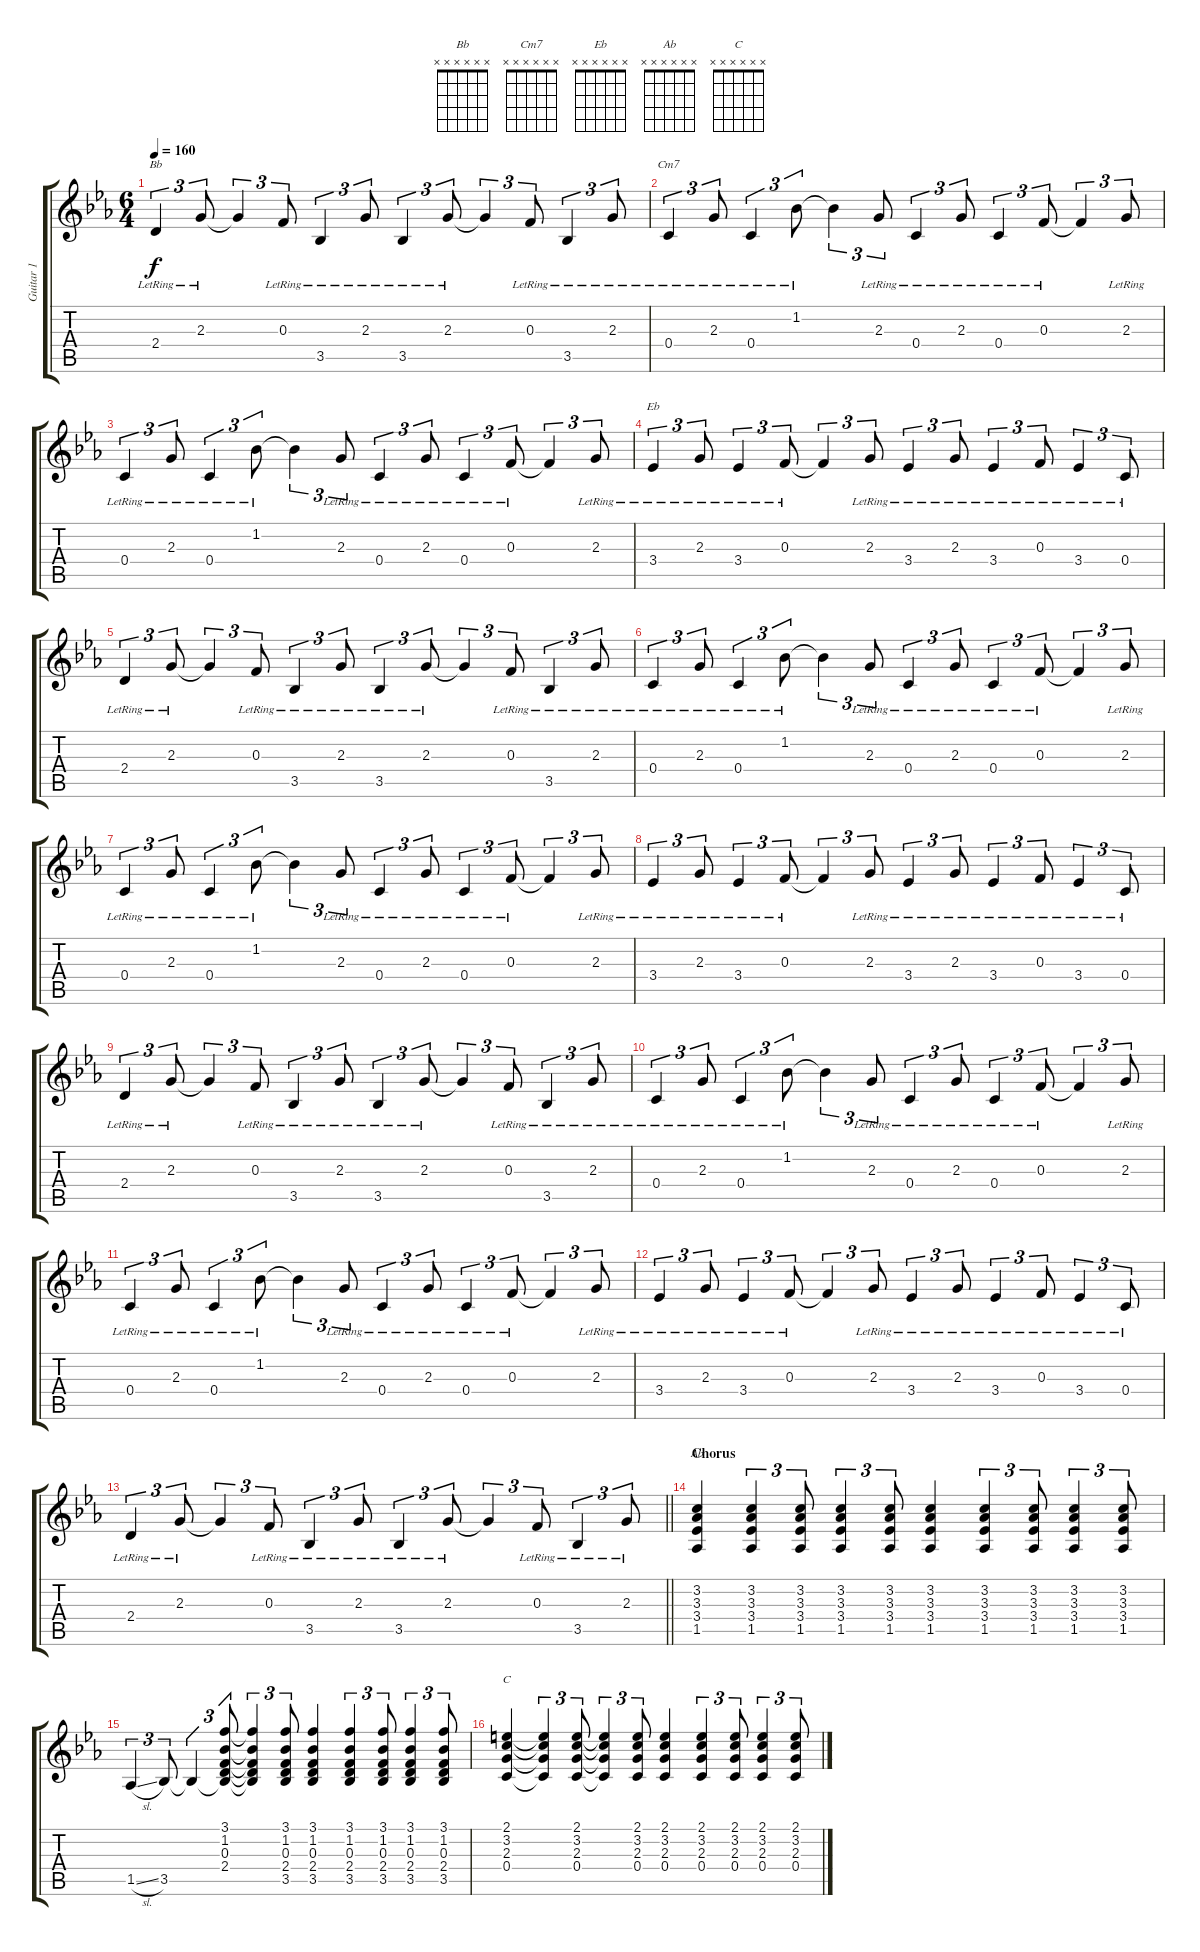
\track ("Guitar 1" "Guitar 1") {instrument acousticguitarsteel}
\staff {score tabs}
\tuning (D4 A3 F3 C3 G2 C2) {hide}
\chord ("Bb" x x x x x x)
\chord ("Cm7" x x x x x x)
\chord ("Eb" x x x x x x)
\chord ("Ab" x x x x x x)
\chord ("C" x x x x x x)
\ts (6 4)
\tempo 160
\clef g2
\ks cminor
2.4{lr}.4{tu (3 2) ch "Bb" dy f} 2.3{lr}.8{tu (3 2)} 2.3{t}.4{tu (3 2)} 0.3{lr}.8{tu (3 2)} 3.5{lr}.4{tu (3 2)} 2.3{lr}.8{tu (3 2)} 3.5{lr}.4{tu (3 2)} 2.3{lr}.8{tu (3 2)} 2.3{t}.4{tu (3 2)} 0.3{lr}.8{tu (3 2)} 3.5{lr}.4{tu (3 2)} 2.3{lr}.8{tu (3 2)} |
0.4{lr}.4{tu (3 2) ch "Cm7"} 2.3{lr}.8{tu (3 2)} 0.4{lr}.4{tu (3 2)} 1.2{lr}.8{tu (3 2)} 1.2{t}.4{tu (3 2)} 2.3{lr}.8{tu (3 2)} 0.4{lr}.4{tu (3 2)} 2.3{lr}.8{tu (3 2)} 0.4{lr}.4{tu (3 2)} 0.3{lr}.8{tu (3 2)} 0.3{t}.4{tu (3 2)} 2.3{lr}.8{tu (3 2)} |
0.4{lr}.4{tu (3 2)} 2.3{lr}.8{tu (3 2)} 0.4{lr}.4{tu (3 2)} 1.2{lr}.8{tu (3 2)} 1.2{t}.4{tu (3 2)} 2.3{lr}.8{tu (3 2)} 0.4{lr}.4{tu (3 2)} 2.3{lr}.8{tu (3 2)} 0.4{lr}.4{tu (3 2)} 0.3{lr}.8{tu (3 2)} 0.3{t}.4{tu (3 2)} 2.3{lr}.8{tu (3 2)} |
3.4{lr}.4{tu (3 2) ch "Eb"} 2.3{lr}.8{tu (3 2)} 3.4{lr}.4{tu (3 2)} 0.3{lr}.8{tu (3 2)} 0.3{t}.4{tu (3 2)} 2.3{lr}.8{tu (3 2)} 3.4{lr}.4{tu (3 2)} 2.3{lr}.8{tu (3 2)} 3.4{lr}.4{tu (3 2)} 0.3{lr}.8{tu (3 2)} 3.4{lr}.4{tu (3 2)} 0.4{lr}.8{tu (3 2)} |
2.4{lr}.4{tu (3 2)} 2.3{lr}.8{tu (3 2)} 2.3{t}.4{tu (3 2)} 0.3{lr}.8{tu (3 2)} 3.5{lr}.4{tu (3 2)} 2.3{lr}.8{tu (3 2)} 3.5{lr}.4{tu (3 2)} 2.3{lr}.8{tu (3 2)} 2.3{t}.4{tu (3 2)} 0.3{lr}.8{tu (3 2)} 3.5{lr}.4{tu (3 2)} 2.3{lr}.8{tu (3 2)} |
0.4{lr}.4{tu (3 2)} 2.3{lr}.8{tu (3 2)} 0.4{lr}.4{tu (3 2)} 1.2{lr}.8{tu (3 2)} 1.2{t}.4{tu (3 2)} 2.3{lr}.8{tu (3 2)} 0.4{lr}.4{tu (3 2)} 2.3{lr}.8{tu (3 2)} 0.4{lr}.4{tu (3 2)} 0.3{lr}.8{tu (3 2)} 0.3{t}.4{tu (3 2)} 2.3{lr}.8{tu (3 2)} |
0.4{lr}.4{tu (3 2)} 2.3{lr}.8{tu (3 2)} 0.4{lr}.4{tu (3 2)} 1.2{lr}.8{tu (3 2)} 1.2{t}.4{tu (3 2)} 2.3{lr}.8{tu (3 2)} 0.4{lr}.4{tu (3 2)} 2.3{lr}.8{tu (3 2)} 0.4{lr}.4{tu (3 2)} 0.3{lr}.8{tu (3 2)} 0.3{t}.4{tu (3 2)} 2.3{lr}.8{tu (3 2)} |
3.4{lr}.4{tu (3 2)} 2.3{lr}.8{tu (3 2)} 3.4{lr}.4{tu (3 2)} 0.3{lr}.8{tu (3 2)} 0.3{t}.4{tu (3 2)} 2.3{lr}.8{tu (3 2)} 3.4{lr}.4{tu (3 2)} 2.3{lr}.8{tu (3 2)} 3.4{lr}.4{tu (3 2)} 0.3{lr}.8{tu (3 2)} 3.4{lr}.4{tu (3 2)} 0.4{lr}.8{tu (3 2)} |
2.4{lr}.4{tu (3 2)} 2.3{lr}.8{tu (3 2)} 2.3{t}.4{tu (3 2)} 0.3{lr}.8{tu (3 2)} 3.5{lr}.4{tu (3 2)} 2.3{lr}.8{tu (3 2)} 3.5{lr}.4{tu (3 2)} 2.3{lr}.8{tu (3 2)} 2.3{t}.4{tu (3 2)} 0.3{lr}.8{tu (3 2)} 3.5{lr}.4{tu (3 2)} 2.3{lr}.8{tu (3 2)} |
0.4{lr}.4{tu (3 2)} 2.3{lr}.8{tu (3 2)} 0.4{lr}.4{tu (3 2)} 1.2{lr}.8{tu (3 2)} 1.2{t}.4{tu (3 2)} 2.3{lr}.8{tu (3 2)} 0.4{lr}.4{tu (3 2)} 2.3{lr}.8{tu (3 2)} 0.4{lr}.4{tu (3 2)} 0.3{lr}.8{tu (3 2)} 0.3{t}.4{tu (3 2)} 2.3{lr}.8{tu (3 2)} |
0.4{lr}.4{tu (3 2)} 2.3{lr}.8{tu (3 2)} 0.4{lr}.4{tu (3 2)} 1.2{lr}.8{tu (3 2)} 1.2{t}.4{tu (3 2)} 2.3{lr}.8{tu (3 2)} 0.4{lr}.4{tu (3 2)} 2.3{lr}.8{tu (3 2)} 0.4{lr}.4{tu (3 2)} 0.3{lr}.8{tu (3 2)} 0.3{t}.4{tu (3 2)} 2.3{lr}.8{tu (3 2)} |
3.4{lr}.4{tu (3 2)} 2.3{lr}.8{tu (3 2)} 3.4{lr}.4{tu (3 2)} 0.3{lr}.8{tu (3 2)} 0.3{t}.4{tu (3 2)} 2.3{lr}.8{tu (3 2)} 3.4{lr}.4{tu (3 2)} 2.3{lr}.8{tu (3 2)} 3.4{lr}.4{tu (3 2)} 0.3{lr}.8{tu (3 2)} 3.4{lr}.4{tu (3 2)} 0.4{lr}.8{tu (3 2)} |
\barLineRight lightlight
2.4{lr}.4{tu (3 2)} 2.3{lr}.8{tu (3 2)} 2.3{t}.4{tu (3 2)} 0.3{lr}.8{tu (3 2)} 3.5{lr}.4{tu (3 2)} 2.3{lr}.8{tu (3 2)} 3.5{lr}.4{tu (3 2)} 2.3{lr}.8{tu (3 2)} 2.3{t}.4{tu (3 2)} 0.3{lr}.8{tu (3 2)} 3.5{lr}.4{tu (3 2)} 2.3{lr}.8{tu (3 2)} |
\section ("" "Chorus")
(3.2 3.3 3.4 1.5).4{ch "Ab"} (3.2 3.3 3.4 1.5).4{tu (3 2)} (3.2 3.3 3.4 1.5).8{tu (3 2)} (3.2 3.3 3.4 1.5).4{tu (3 2)} (3.2 3.3 3.4 1.5).8{tu (3 2)} (3.2 3.3 3.4 1.5).4 (3.2 3.3 3.4 1.5).4{tu (3 2)} (3.2 3.3 3.4 1.5).8{tu (3 2)} (3.2 3.3 3.4 1.5).4{tu (3 2)} (3.2 3.3 3.4 1.5).8{tu (3 2)} |
1.5{sl}.4{tu (3 2)} 3.5.8{tu (3 2)} 3.5{t}.4{tu (3 2)} (3.1 1.2 0.3 2.4 3.5{t}).8{tu (3 2)} (3.1{t} 1.2{t} 0.3{t} 2.4{t} 3.5{t}).4{tu (3 2)} (3.1 1.2 0.3 2.4 3.5).8{tu (3 2)} (3.1 1.2 0.3 2.4 3.5).4 (3.1 1.2 0.3 2.4 3.5).4{tu (3 2)} (3.1 1.2 0.3 2.4 3.5).8{tu (3 2)} (3.1 1.2 0.3 2.4 3.5).4{tu (3 2)} (3.1 1.2 0.3 2.4 3.5).8{tu (3 2)} |
(2.1 3.2 2.3 0.4).4{ch "C"} (2.1{t} 3.2{t} 2.3{t} 0.4{t}).4{tu (3 2)} (2.1 3.2 2.3 0.4).8{tu (3 2)} (2.1{t} 3.2{t} 2.3{t} 0.4{t}).4{tu (3 2)} (2.1 3.2 2.3 0.4).8{tu (3 2)} (2.1 3.2 2.3 0.4).4 (2.1 3.2 2.3 0.4).4{tu (3 2)} (2.1 3.2 2.3 0.4).8{tu (3 2)} (2.1 3.2 2.3 0.4).4{tu (3 2)} (2.1 3.2 2.3 0.4).8{tu (3 2)}
